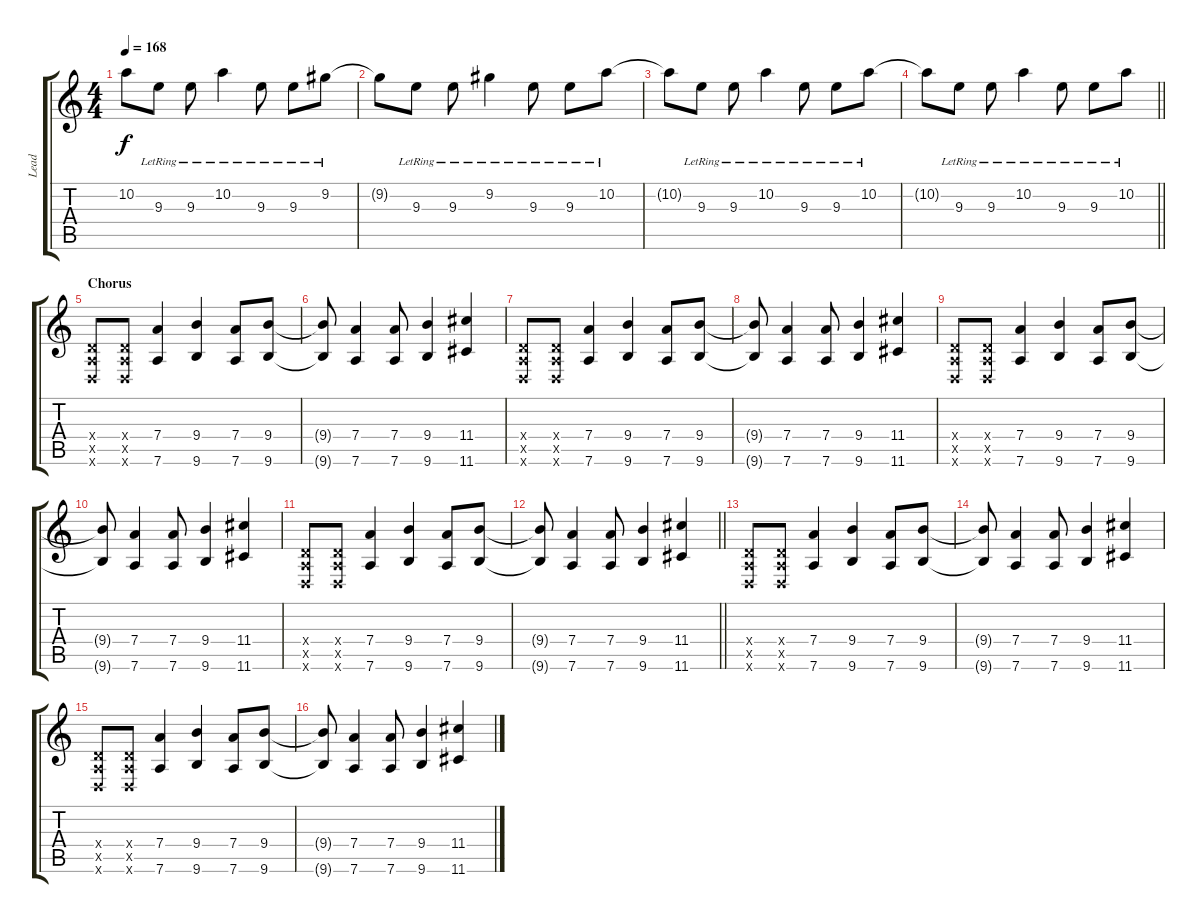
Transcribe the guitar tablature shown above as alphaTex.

\track ("Lead" "Lead") {instrument electricguitarclean}
\staff {score tabs}
\tuning (E4 B3 G3 D3 A2 D2) {hide}
\ts (4 4)
\tempo 168
\clef g2
\ks c
10.2{t}.8{dy f} 9.3{lr}.8 9.3{lr}.8 10.2{lr}.4 9.3{lr}.8 9.3{lr}.8 9.2{lr}.8 |
9.2{t}.8 9.3{lr}.8 9.3{lr}.8 9.2{lr}.4 9.3{lr}.8 9.3{lr}.8 10.2{lr}.8 |
10.2{t}.8 9.3{lr}.8 9.3{lr}.8 10.2{lr}.4 9.3{lr}.8 9.3{lr}.8 10.2{lr}.8 |
\barLineRight lightlight
10.2{t}.8 9.3{lr}.8 9.3{lr}.8 10.2{lr}.4 9.3{lr}.8 9.3{lr}.8 10.2{lr}.8 |
\section ("" "Chorus")
(0.4{x} 0.5{x} 0.6{x}).8{volume 8 instrument distortionguitar} (0.4{x} 0.5{x} 0.6{x}).8 (7.4 7.6).4 (9.4 9.6).4 (7.4 7.6).8 (9.4 9.6).8 |
(9.4{t} 9.6{t}).8 (7.4 7.6).4 (7.4 7.6).8 (9.4 9.6).4 (11.4 11.6).4 |
(0.4{x} 0.5{x} 0.6{x}).8 (0.4{x} 0.5{x} 0.6{x}).8 (7.4 7.6).4 (9.4 9.6).4 (7.4 7.6).8 (9.4 9.6).8 |
(9.4{t} 9.6{t}).8 (7.4 7.6).4 (7.4 7.6).8 (9.4 9.6).4 (11.4 11.6).4 |
(0.4{x} 0.5{x} 0.6{x}).8 (0.4{x} 0.5{x} 0.6{x}).8 (7.4 7.6).4 (9.4 9.6).4 (7.4 7.6).8 (9.4 9.6).8 |
(9.4{t} 9.6{t}).8 (7.4 7.6).4 (7.4 7.6).8 (9.4 9.6).4 (11.4 11.6).4 |
(0.4{x} 0.5{x} 0.6{x}).8 (0.4{x} 0.5{x} 0.6{x}).8 (7.4 7.6).4 (9.4 9.6).4 (7.4 7.6).8 (9.4 9.6).8 |
\barLineRight lightlight
(9.4{t} 9.6{t}).8 (7.4 7.6).4 (7.4 7.6).8 (9.4 9.6).4 (11.4 11.6).4 |
\section ("" "")
(0.4{x} 0.5{x} 0.6{x}).8{instrument distortionguitar} (0.4{x} 0.5{x} 0.6{x}).8 (7.4 7.6).4 (9.4 9.6).4 (7.4 7.6).8 (9.4 9.6).8 |
(9.4{t} 9.6{t}).8 (7.4 7.6).4 (7.4 7.6).8 (9.4 9.6).4 (11.4 11.6).4 |
(0.4{x} 0.5{x} 0.6{x}).8 (0.4{x} 0.5{x} 0.6{x}).8 (7.4 7.6).4 (9.4 9.6).4 (7.4 7.6).8 (9.4 9.6).8 |
(9.4{t} 9.6{t}).8 (7.4 7.6).4 (7.4 7.6).8 (9.4 9.6).4 (11.4 11.6).4
